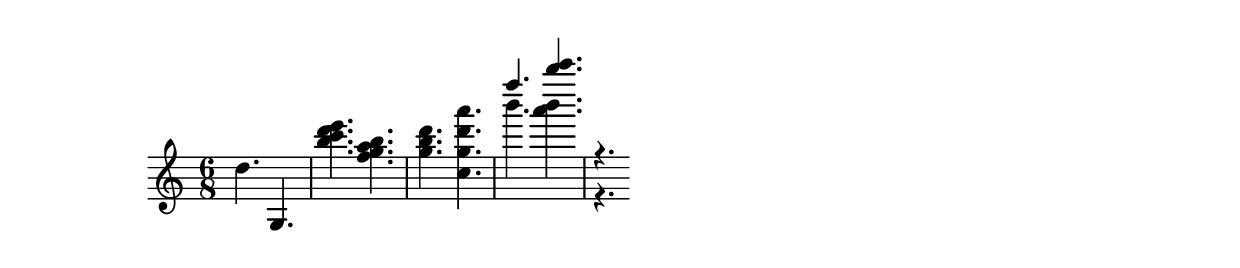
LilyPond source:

#(ly:set-option 'old-relative)
\version "1.9.2"
\header{
texidoc="
Noteheads can have dots, and rests can too.  Augmentation dots should
never be printed on a staff line, but rather be shifted vertically. They
should go up, but in case of multiple parts, the down stems have down
shifted dots.  (Wanske p. 186) In case of chords, all dots should be in
a column.  The dots go along as rests are shifted to avoid collisions.
"
}



\score { 
  \context Voice \notes\relative c'' {
    \time 6/8
	d4. g,,
	<<b'' c d e>>4.  <<f g a b>>
	<<g b d>> <<c, g' d' a'>>
	
	
	\context Staff <
	     { f''  <<b c>> r4.  }\\
	     { b, <<a b>> r4. }
	>
	
	
  }
  \paper { }  
  \midi { }
}

